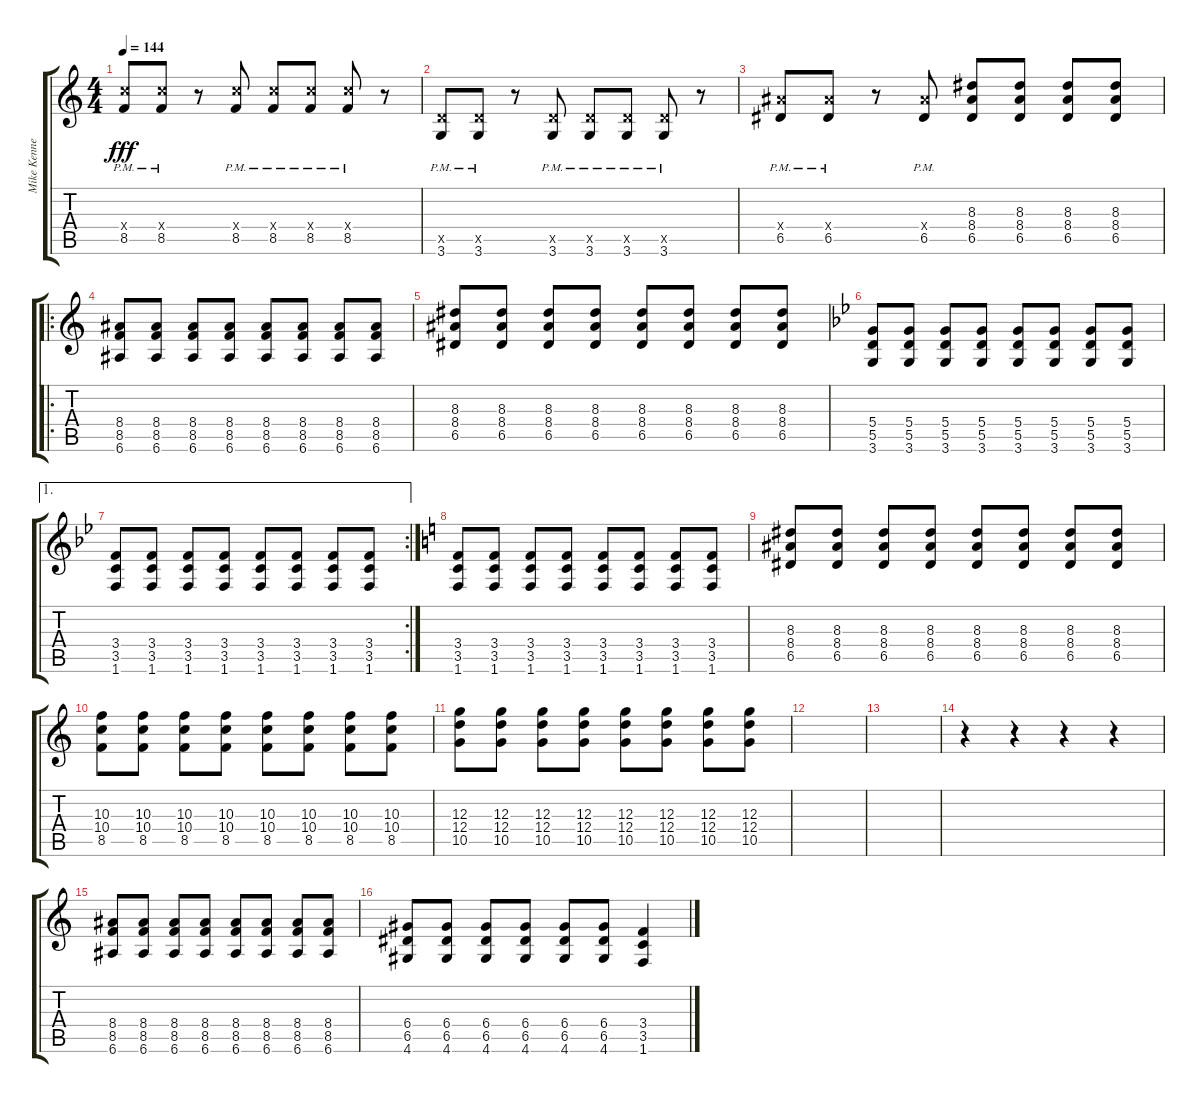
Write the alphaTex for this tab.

\track ("Mike Kennerty" "Mike Kenne") {instrument distortionguitar}
\staff {score tabs}
\tuning (E4 B3 G3 D3 A2 E2) {hide}
\ts (4 4)
\tempo 144
\clef g2
\ks c
(10.4{x} 8.5{pm}).8{dy fff} (10.4{x} 8.5{pm}).8 r.8 (10.4{x} 8.5{pm}).8 (10.4{x} 8.5{pm}).8 (10.4{x} 8.5{pm}).8 (10.4{x} 8.5{pm}).8 r.8 |
(5.5{x} 3.6{pm}).8 (5.5{x} 3.6{pm}).8 r.8 (5.5{x} 3.6{pm}).8 (5.5{x} 3.6{pm}).8 (5.5{x} 3.6{pm}).8 (5.5{x} 3.6{pm}).8 r.8 |
(8.4{x} 6.5{pm}).8 (8.4{x} 6.5{pm}).8 r.8 (8.4{x} 6.5{pm}).8 (8.3 8.4 6.5).8 (8.3 8.4 6.5).8 (8.3 8.4 6.5).8 (8.3 8.4 6.5).8 |
\ro
(8.4 8.5 6.6).8 (8.4 8.5 6.6).8 (8.4 8.5 6.6).8 (8.4 8.5 6.6).8 (8.4 8.5 6.6).8 (8.4 8.5 6.6).8 (8.4 8.5 6.6).8 (8.4 8.5 6.6).8 |
(8.3 8.4 6.5).8 (8.3 8.4 6.5).8 (8.3 8.4 6.5).8 (8.3 8.4 6.5).8 (8.3 8.4 6.5).8 (8.3 8.4 6.5).8 (8.3 8.4 6.5).8 (8.3 8.4 6.5).8 |
\ks bb
(5.4 5.5 3.6).8 (5.4 5.5 3.6).8 (5.4 5.5 3.6).8 (5.4 5.5 3.6).8 (5.4 5.5 3.6).8 (5.4 5.5 3.6).8 (5.4 5.5 3.6).8 (5.4 5.5 3.6).8 |
\ae 1
\rc 2
(3.4 3.5 1.6).8 (3.4 3.5 1.6).8 (3.4 3.5 1.6).8 (3.4 3.5 1.6).8 (3.4 3.5 1.6).8 (3.4 3.5 1.6).8 (3.4 3.5 1.6).8 (3.4 3.5 1.6).8 |
\ks c
(3.4 3.5 1.6).8 (3.4 3.5 1.6).8 (3.4 3.5 1.6).8 (3.4 3.5 1.6).8 (3.4 3.5 1.6).8 (3.4 3.5 1.6).8 (3.4 3.5 1.6).8 (3.4 3.5 1.6).8 |
(8.3 8.4 6.5).8 (8.3 8.4 6.5).8 (8.3 8.4 6.5).8 (8.3 8.4 6.5).8 (8.3 8.4 6.5).8 (8.3 8.4 6.5).8 (8.3 8.4 6.5).8 (8.3 8.4 6.5).8 |
(10.3 10.4 8.5).8 (10.3 10.4 8.5).8 (10.3 10.4 8.5).8 (10.3 10.4 8.5).8 (10.3 10.4 8.5).8 (10.3 10.4 8.5).8 (10.3 10.4 8.5).8 (10.3 10.4 8.5).8 |
(12.3 12.4 10.5).8 (12.3 12.4 10.5).8 (12.3 12.4 10.5).8 (12.3 12.4 10.5).8 (12.3 12.4 10.5).8 (12.3 12.4 10.5).8 (12.3 12.4 10.5).8 (12.3 12.4 10.5).8 |
|
|
r.4 r.4 r.4 r.4{volume 13} |
(8.4 8.5 6.6).8 (8.4 8.5 6.6).8 (8.4 8.5 6.6).8 (8.4 8.5 6.6).8 (8.4 8.5 6.6).8 (8.4 8.5 6.6).8 (8.4 8.5 6.6).8 (8.4 8.5 6.6).8 |
(6.4 6.5 4.6).8 (6.4 6.5 4.6).8 (6.4 6.5 4.6).8 (6.4 6.5 4.6).8 (6.4 6.5 4.6).8 (6.4 6.5 4.6).8 (3.4 3.5 1.6).4
